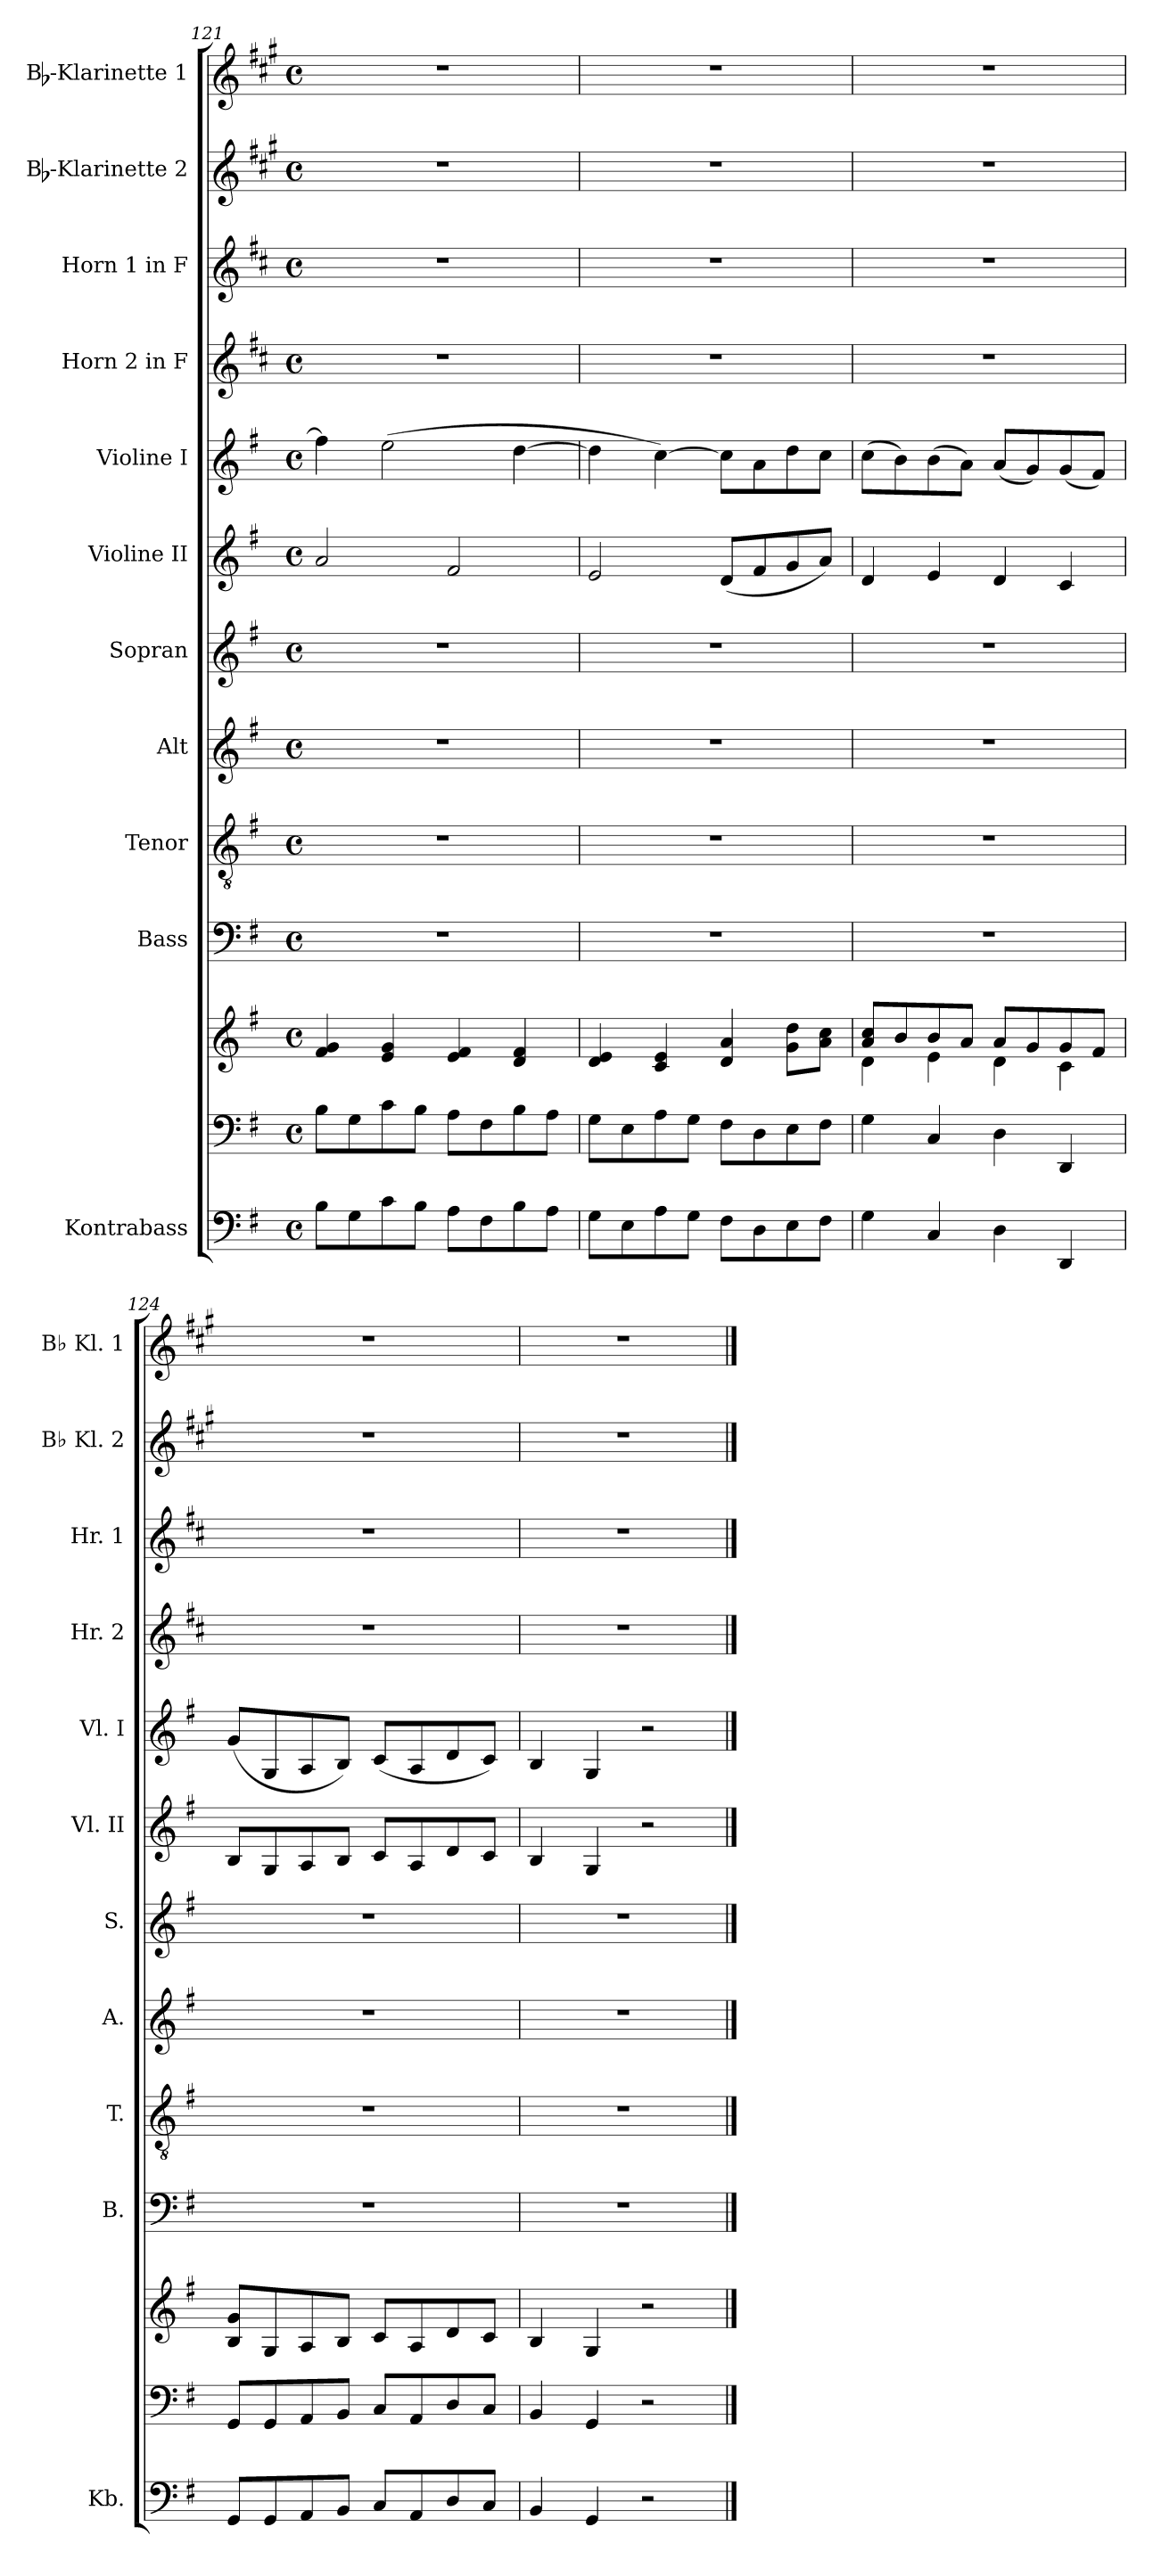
**kern	**kern	**kern	**kern	**kern	**kern	**kern	**kern	**kern	**kern	**kern	**kern	**kern
*part12	*part11	*part11	*part10	*part9	*part8	*part7	*part6	*part5	*part4	*part3	*part2	*part1
*staff13	*staff12	*staff11	*staff10	*staff9	*staff8	*staff7	*staff6	*staff5	*staff4	*staff3	*staff2	*staff1
*I"Kontrabass	*	*	*I"Bass	*I"Tenor	*I"Alt	*I"Sopran	*I"Violine II	*I"Violine I	*I"Horn 2 in F	*I"Horn 1 in F	*I"Bb-Klarinette 2	*I"Bb-Klarinette 1
*I'Kb.	*	*	*I'B.	*I'T.	*I'A.	*I'S.	*I'Vl. II	*I'Vl. I	*I'Hr. 2	*I'Hr. 1	*I'Bb Kl. 2	*I'Bb Kl. 1
*clefF4	*clefF4	*clefG2	*clefF4	*clefGv2	*clefG2	*clefG2	*clefG2	*clefG2	*clefG2	*clefG2	*clefG2	*clefG2
*ITrd7c12	*	*	*	*	*	*	*	*	*ITrd4c7	*ITrd4c7	*ITrd1c2	*ITrd1c2
*k[f#]	*k[f#]	*k[f#]	*k[f#]	*k[f#]	*k[f#]	*k[f#]	*k[f#]	*k[f#]	*k[f#]	*k[f#]	*k[f#]	*k[f#]
*G:	*G:	*G:	*G:	*G:	*G:	*G:	*G:	*G:	*G:	*G:	*G:	*G:
*M4/4	*M4/4	*M4/4	*M4/4	*M4/4	*M4/4	*M4/4	*M4/4	*M4/4	*M4/4	*M4/4	*M4/4	*M4/4
*met(c)	*met(c)	*met(c)	*met(c)	*met(c)	*met(c)	*met(c)	*met(c)	*met(c)	*met(c)	*met(c)	*met(c)	*met(c)
=121	=121	=121	=121	=121	=121	=121	=121	=121	=121	=121	=121	=121
8BB\L	8B\L	4f#/ 4g/	1r	1r	1r	1r	2a/	4ff#\]	1r	1r	1r	1r
8GG\	8G\	.	.	.	.	.	.	.	.	.	.	.
8C\	8c\	4e/ 4g/	.	.	.	.	.	(>2ee\	.	.	.	.
8BB\J	8B\J	.	.	.	.	.	.	.	.	.	.	.
8AA\L	8A\L	4e/ 4f#/	.	.	.	.	2f#/	.	.	.	.	.
8FF#\	8F#\	.	.	.	.	.	.	.	.	.	.	.
8BB\	8B\	4d/ 4f#/	.	.	.	.	.	[4dd\	.	.	.	.
8AA\J	8A\J	.	.	.	.	.	.	.	.	.	.	.
=122	=122	=122	=122	=122	=122	=122	=122	=122	=122	=122	=122	=122
8GG\L	8G\L	4d/ 4e/	1r	1r	1r	1r	2e/	4dd\]	1r	1r	1r	1r
8EE\	8E\	.	.	.	.	.	.	.	.	.	.	.
8AA\	8A\	4c/ 4e/	.	.	.	.	.	[4cc\)	.	.	.	.
8GG\J	8G\J	.	.	.	.	.	.	.	.	.	.	.
8FF#\L	8F#\L	4d/ 4a/	.	.	.	.	(<8d/L	8cc\L]	.	.	.	.
8DD\	8D\	.	.	.	.	.	8f#/	8a\	.	.	.	.
8EE\	8E\	8g\ 8dd\L	.	.	.	.	8g/	8dd\	.	.	.	.
8FF#\J	8F#\J	8a\ 8cc\J	.	.	.	.	8a/J)	8cc\J	.	.	.	.
=123	=123	=123	=123	=123	=123	=123	=123	=123	=123	=123	=123	=123
*	*	*^	*	*	*	*	*	*	*	*	*	*
4GG\	4G\	8a/ 8cc/L	4d\	1r	1r	1r	1r	4d/	(>8cc\L	1r	1r	1r	1r
.	.	8b/	.	.	.	.	.	.	8b\)	.	.	.	.
4CC/	4C/	8b/	4e\	.	.	.	.	4e/	(>8b\	.	.	.	.
.	.	8a/J	.	.	.	.	.	.	8a\J)	.	.	.	.
4DD\	4D\	8a/L	4d\	.	.	.	.	4d/	(<8a/L	.	.	.	.
.	.	8g/	.	.	.	.	.	.	8g/)	.	.	.	.
4DDD/	4DD/	8g/	4c\	.	.	.	.	4c/	(<8g/	.	.	.	.
.	.	8f#/J	.	.	.	.	.	.	8f#/J)	.	.	.	.
*	*	*v	*v	*	*	*	*	*	*	*	*	*	*
=124	=124	=124	=124	=124	=124	=124	=124	=124	=124	=124	=124	=124
8GGG/L	8GG/L	8B/ 8g/L	1r	1r	1r	1r	8B/L	(<8g/L	1r	1r	1r	1r
8GGG/	8GG/	8G/	.	.	.	.	8G/	8G/	.	.	.	.
8AAA/	8AA/	8A/	.	.	.	.	8A/	8A/	.	.	.	.
8BBB/J	8BB/J	8B/J	.	.	.	.	8B/J	8B/J)	.	.	.	.
8CC/L	8C/L	8c/L	.	.	.	.	8c/L	(<8c/L	.	.	.	.
8AAA/	8AA/	8A/	.	.	.	.	8A/	8A/	.	.	.	.
8DD/	8D/	8d/	.	.	.	.	8d/	8d/	.	.	.	.
8CC/J	8C/J	8c/J	.	.	.	.	8c/J	8c/J)	.	.	.	.
=125	=125	=125	=125	=125	=125	=125	=125	=125	=125	=125	=125	=125
4BBB/	4BB/	4B/	1r	1r	1r	1r	4B/	4B/	1r	1r	1r	1r
4GGG/	4GG/	4G/	.	.	.	.	4G/	4G/	.	.	.	.
2r	2r	2r	.	.	.	.	2r	2r	.	.	.	.
==	==	==	==	==	==	==	==	==	==	==	==	==
*-	*-	*-	*-	*-	*-	*-	*-	*-	*-	*-	*-	*-
